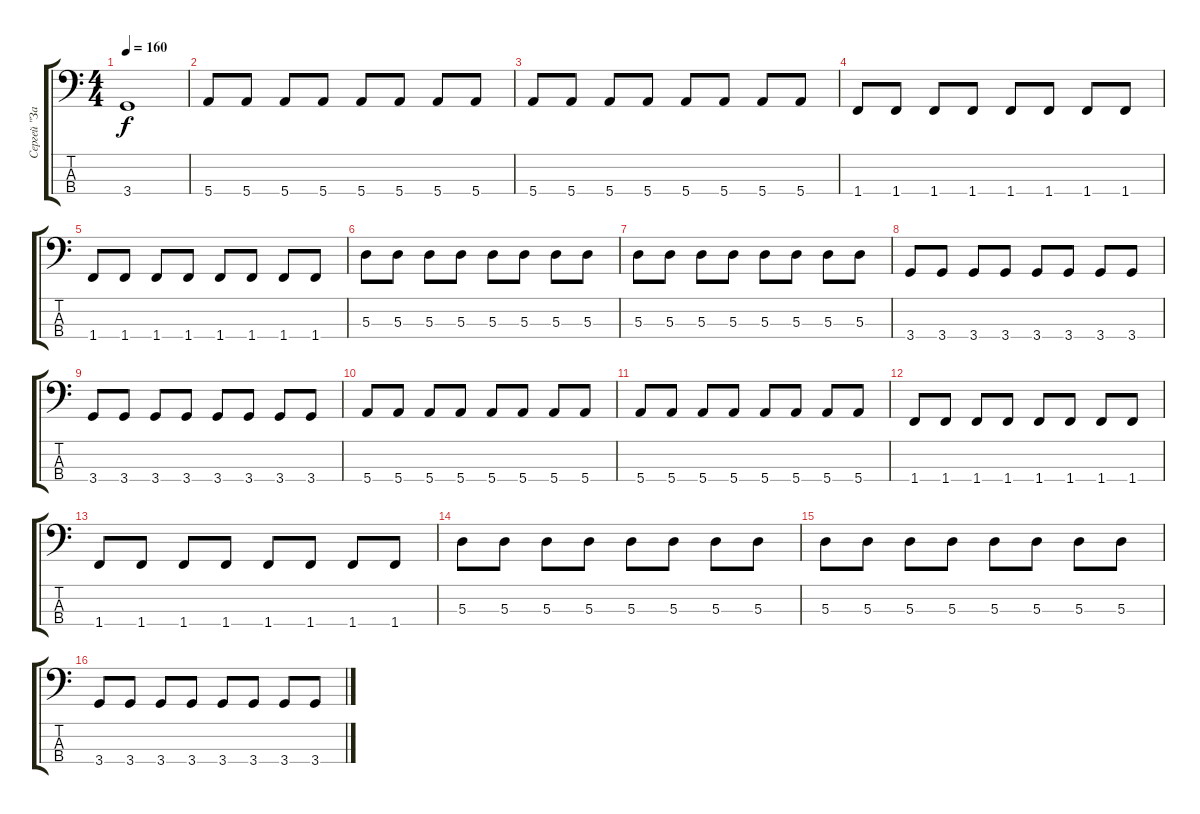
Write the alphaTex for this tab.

\track ("Сергей \"Захар\" Захаров" "Сергей \"За") {instrument electricbassfinger}
\staff {score tabs}
\tuning (G2 D2 A1 E1) {hide}
\ts (4 4)
\tempo 160
\clef f4
\ks c
3.4{t}.1{dy f} |
5.4.8 5.4.8 5.4.8 5.4.8 5.4.8 5.4.8 5.4.8 5.4.8 |
5.4.8 5.4.8 5.4.8 5.4.8 5.4.8 5.4.8 5.4.8 5.4.8 |
1.4.8 1.4.8 1.4.8 1.4.8 1.4.8 1.4.8 1.4.8 1.4.8 |
1.4.8 1.4.8 1.4.8 1.4.8 1.4.8 1.4.8 1.4.8 1.4.8 |
5.3.8 5.3.8 5.3.8 5.3.8 5.3.8 5.3.8 5.3.8 5.3.8 |
5.3.8 5.3.8 5.3.8 5.3.8 5.3.8 5.3.8 5.3.8 5.3.8 |
3.4.8 3.4.8 3.4.8 3.4.8 3.4.8 3.4.8 3.4.8 3.4.8 |
3.4.8 3.4.8 3.4.8 3.4.8 3.4.8 3.4.8 3.4.8 3.4.8 |
5.4.8 5.4.8 5.4.8 5.4.8 5.4.8 5.4.8 5.4.8 5.4.8 |
5.4.8 5.4.8 5.4.8 5.4.8 5.4.8 5.4.8 5.4.8 5.4.8 |
1.4.8 1.4.8 1.4.8 1.4.8 1.4.8 1.4.8 1.4.8 1.4.8 |
1.4.8 1.4.8 1.4.8 1.4.8 1.4.8 1.4.8 1.4.8 1.4.8 |
5.3.8 5.3.8 5.3.8 5.3.8 5.3.8 5.3.8 5.3.8 5.3.8 |
5.3.8 5.3.8 5.3.8 5.3.8 5.3.8 5.3.8 5.3.8 5.3.8 |
3.4.8 3.4.8 3.4.8 3.4.8 3.4.8 3.4.8 3.4.8 3.4.8
